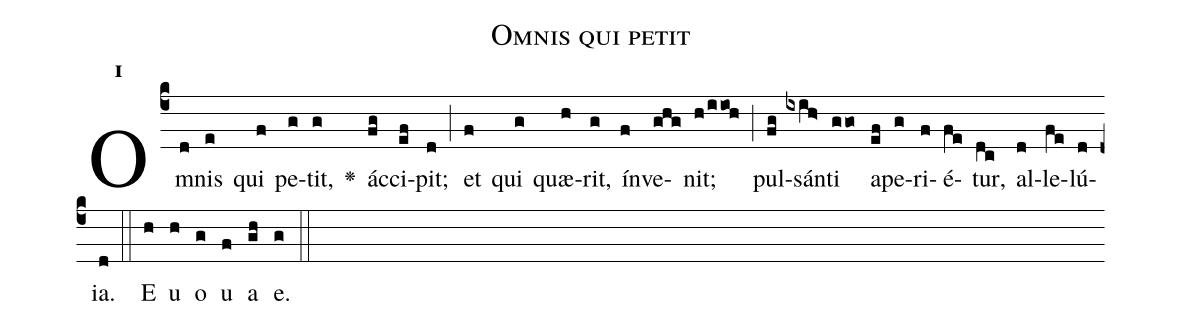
name:Omnis qui petit;
office-part:Antiphona;
mode:1;
%%
initial-style: 1;
name: Omnis qui petit;
book: Antiphonae & Responsoria/Tomus IV, p. 161;
occasion: Dominica XXIX per Annum;
office-part: Laudes Ant Bc;
annotation: 1g;
centering-scheme: english;
font: OFLSortsMillGoudy;
height: 11;
width: 4.5;
%%
(c4)Om(d)nis(e) qui(f) pe(g)tit,(g) <v>\greheightstar</v>() ác(fg)ci(ef)pit;(d) (;) et(f) qui(g) quæ(h)rit,(g) ín(f)ve(ghg)nit;(h/iioh) (;) pul(fg)sán(ixih>)ti(ggo) a(ef)pe(g)ri(f)é(fe)tur,(dc) al(d)le(fe)lú(d)ia.(d) (::) E(h) u(h) o(g) u(f) a(gh) e.(g) (::)
